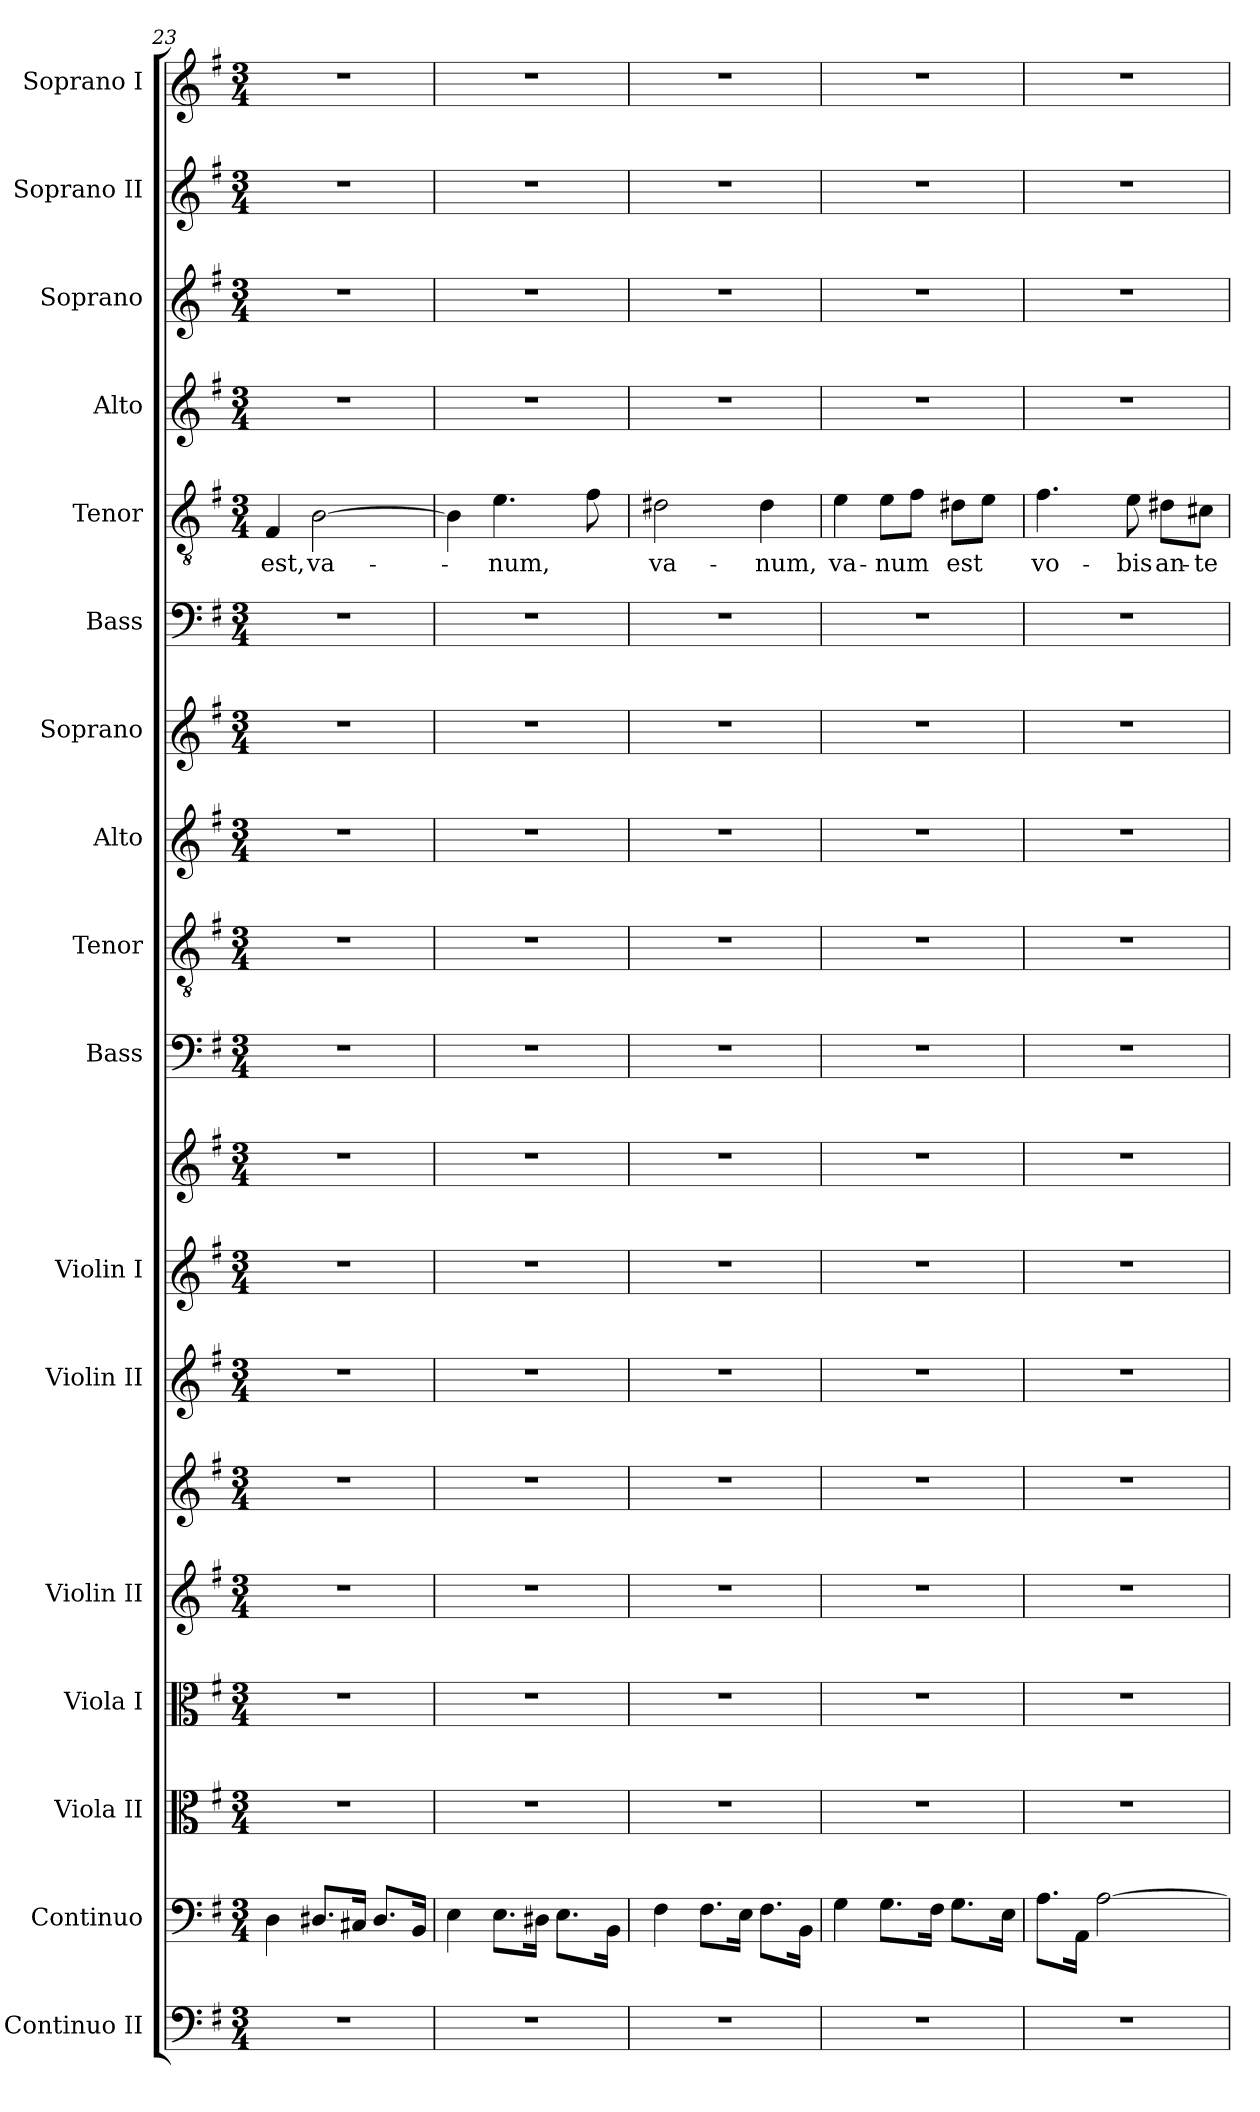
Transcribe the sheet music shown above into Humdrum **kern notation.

**kern	**kern	**kern	**kern	**kern	**kern	**kern	**kern	**kern	**kern	**kern	**kern	**kern	**kern	**kern	**text	**kern	**kern	**kern	**kern
*part17	*part16	*part15	*part14	*part13	*part13	*part12	*part11	*part11	*part10	*part9	*part8	*part7	*part6	*part5	*part5	*part4	*part3	*part2	*part1
*staff19	*staff18	*staff17	*staff16	*staff15	*staff14	*staff13	*staff12	*staff11	*staff10	*staff9	*staff8	*staff7	*staff6	*staff5	*staff5	*staff4	*staff3	*staff2	*staff1
*I"Continuo II	*I"Continuo	*I"Viola II	*I"Viola I	*I"Violin II	*	*I"Violin II	*I"Violin I	*	*I"Bass	*I"Tenor	*I"Alto	*I"Soprano	*I"Bass	*I"Tenor	*	*I"Alto	*I"Soprano	*I"Soprano II	*I"Soprano I
*	*	*I'Vla	*I'Vla	*I'Vln II	*	*I'Vln II	*I'Vln I	*	*I'B.	*I'T.	*I'A.	*I'S.	*I'B.	*I'T.	*	*I'A.	*I'S.	*I'S.	*I'S.
*clefF4	*clefF4	*clefC3	*clefC3	*clefG2	*clefG2	*clefG2	*clefG2	*clefG2	*clefF4	*clefGv2	*clefG2	*clefG2	*clefF4	*clefGv2	*	*clefG2	*clefG2	*clefG2	*clefG2
*	*	*	*	*	*	*	*	*	*	*ITrd7c12	*	*	*	*ITrd7c12	*	*	*	*	*
*k[f#]	*k[f#]	*k[f#]	*k[f#]	*k[f#]	*k[f#]	*k[f#]	*k[f#]	*k[f#]	*k[f#]	*k[f#]	*k[f#]	*k[f#]	*k[f#]	*k[f#]	*	*k[f#]	*k[f#]	*k[f#]	*k[f#]
*G:	*G:	*G:	*G:	*G:	*G:	*G:	*G:	*G:	*G:	*G:	*G:	*G:	*G:	*G:	*	*G:	*G:	*G:	*G:
*M3/4	*M3/4	*M3/4	*M3/4	*M3/4	*M3/4	*M3/4	*M3/4	*M3/4	*M3/4	*M3/4	*M3/4	*M3/4	*M3/4	*M3/4	*	*M3/4	*M3/4	*M3/4	*M3/4
=23	=23	=23	=23	=23	=23	=23	=23	=23	=23	=23	=23	=23	=23	=23	=23	=23	=23	=23	=23
!LO:N:vis=1	!	!LO:N:vis=1	!LO:N:vis=1	!LO:N:vis=1	!LO:N:vis=1	!LO:N:vis=1	!LO:N:vis=1	!LO:N:vis=1	!LO:N:vis=1	!LO:N:vis=1	!LO:N:vis=1	!LO:N:vis=1	!LO:N:vis=1	!	!	!	!	!	!
!	!	!	!	!	!	!	!	!	!	!	!	!	!	!	!LO:LY:b:color=#000000	!LO:N:vis=1	!LO:N:vis=1	!LO:N:vis=1	!LO:N:vis=1
2.r	4Di\	2.r	2.r	2.r	2.r	2.r	2.r	2.r	2.r	2.r	2.r	2.r	2.r	4FF#i/	est,	2.r	2.r	2.r	2.r
!	!	!	!	!	!	!	!	!	!	!	!	!	!	!	!LO:LY:b:color=#000000	!	!	!	!
.	8.D#Xi/L	.	.	.	.	.	.	.	.	.	.	.	.	[2BBi\	va-	.	.	.	.
.	16C#Xi/Jk	.	.	.	.	.	.	.	.	.	.	.	.	.	.	.	.	.	.
.	8.D#i/L	.	.	.	.	.	.	.	.	.	.	.	.	.	.	.	.	.	.
.	16BBi/Jk	.	.	.	.	.	.	.	.	.	.	.	.	.	.	.	.	.	.
!!LO:LB:g=z
=24	=24	=24	=24	=24	=24	=24	=24	=24	=24	=24	=24	=24	=24	=24	=24	=24	=24	=24	=24
!LO:N:vis=1	!	!LO:N:vis=1	!LO:N:vis=1	!LO:N:vis=1	!LO:N:vis=1	!LO:N:vis=1	!LO:N:vis=1	!LO:N:vis=1	!LO:N:vis=1	!LO:N:vis=1	!LO:N:vis=1	!LO:N:vis=1	!LO:N:vis=1	!	!	!LO:N:vis=1	!LO:N:vis=1	!LO:N:vis=1	!LO:N:vis=1
2.r	4Ei\	2.r	2.r	2.r	2.r	2.r	2.r	2.r	2.r	2.r	2.r	2.r	2.r	4BBi\]	.	2.r	2.r	2.r	2.r
!	!	!	!	!	!	!	!	!	!	!	!	!	!	!	!LO:LY:b:color=#000000	!	!	!	!
.	8.Ei\L	.	.	.	.	.	.	.	.	.	.	.	.	4.Ei\	-num,	.	.	.	.
.	16D#Xi\Jk	.	.	.	.	.	.	.	.	.	.	.	.	.	.	.	.	.	.
.	8.Ei\L	.	.	.	.	.	.	.	.	.	.	.	.	.	.	.	.	.	.
.	.	.	.	.	.	.	.	.	.	.	.	.	.	8F#i\	.	.	.	.	.
.	16BBi\Jk	.	.	.	.	.	.	.	.	.	.	.	.	.	.	.	.	.	.
=25	=25	=25	=25	=25	=25	=25	=25	=25	=25	=25	=25	=25	=25	=25	=25	=25	=25	=25	=25
!LO:N:vis=1	!	!LO:N:vis=1	!LO:N:vis=1	!LO:N:vis=1	!LO:N:vis=1	!LO:N:vis=1	!LO:N:vis=1	!LO:N:vis=1	!LO:N:vis=1	!LO:N:vis=1	!LO:N:vis=1	!LO:N:vis=1	!LO:N:vis=1	!	!	!	!	!	!
!	!	!	!	!	!	!	!	!	!	!	!	!	!	!	!LO:LY:b:color=#000000	!LO:N:vis=1	!LO:N:vis=1	!LO:N:vis=1	!LO:N:vis=1
2.r	4F#i\	2.r	2.r	2.r	2.r	2.r	2.r	2.r	2.r	2.r	2.r	2.r	2.r	2D#Xi\	va-	2.r	2.r	2.r	2.r
.	8.F#i\L	.	.	.	.	.	.	.	.	.	.	.	.	.	.	.	.	.	.
.	16Ei\Jk	.	.	.	.	.	.	.	.	.	.	.	.	.	.	.	.	.	.
!	!	!	!	!	!	!	!	!	!	!	!	!	!	!	!LO:LY:b:color=#000000	!	!	!	!
.	8.F#i\L	.	.	.	.	.	.	.	.	.	.	.	.	4D#i\	-num,	.	.	.	.
.	16BBi\Jk	.	.	.	.	.	.	.	.	.	.	.	.	.	.	.	.	.	.
=26	=26	=26	=26	=26	=26	=26	=26	=26	=26	=26	=26	=26	=26	=26	=26	=26	=26	=26	=26
!LO:N:vis=1	!	!LO:N:vis=1	!LO:N:vis=1	!LO:N:vis=1	!LO:N:vis=1	!LO:N:vis=1	!LO:N:vis=1	!LO:N:vis=1	!LO:N:vis=1	!LO:N:vis=1	!LO:N:vis=1	!LO:N:vis=1	!LO:N:vis=1	!	!	!	!	!	!
!	!	!	!	!	!	!	!	!	!	!	!	!	!	!	!LO:LY:b:color=#000000	!LO:N:vis=1	!LO:N:vis=1	!LO:N:vis=1	!LO:N:vis=1
2.r	4Gi\	2.r	2.r	2.r	2.r	2.r	2.r	2.r	2.r	2.r	2.r	2.r	2.r	4Ei\	va-	2.r	2.r	2.r	2.r
!	!	!	!	!	!	!	!	!	!	!	!	!	!	!	!LO:LY:b:color=#000000	!	!	!	!
.	8.Gi\L	.	.	.	.	.	.	.	.	.	.	.	.	8Ei\L	-num	.	.	.	.
.	.	.	.	.	.	.	.	.	.	.	.	.	.	8F#i\J	.	.	.	.	.
.	16F#i\Jk	.	.	.	.	.	.	.	.	.	.	.	.	.	.	.	.	.	.
!	!	!	!	!	!	!	!	!	!	!	!	!	!	!	!LO:LY:b:color=#000000	!	!	!	!
.	8.Gi\L	.	.	.	.	.	.	.	.	.	.	.	.	8D#Xi\L	est	.	.	.	.
.	.	.	.	.	.	.	.	.	.	.	.	.	.	8Ei\J	.	.	.	.	.
.	16Ei\Jk	.	.	.	.	.	.	.	.	.	.	.	.	.	.	.	.	.	.
=27	=27	=27	=27	=27	=27	=27	=27	=27	=27	=27	=27	=27	=27	=27	=27	=27	=27	=27	=27
!LO:N:vis=1	!	!LO:N:vis=1	!LO:N:vis=1	!LO:N:vis=1	!LO:N:vis=1	!LO:N:vis=1	!LO:N:vis=1	!LO:N:vis=1	!LO:N:vis=1	!LO:N:vis=1	!LO:N:vis=1	!LO:N:vis=1	!LO:N:vis=1	!	!	!	!	!	!
!	!	!	!	!	!	!	!	!	!	!	!	!	!	!	!LO:LY:b:color=#000000	!LO:N:vis=1	!LO:N:vis=1	!LO:N:vis=1	!LO:N:vis=1
2.r	8.Ai\L	2.r	2.r	2.r	2.r	2.r	2.r	2.r	2.r	2.r	2.r	2.r	2.r	4.F#i\	vo-	2.r	2.r	2.r	2.r
.	16AAi\Jk	.	.	.	.	.	.	.	.	.	.	.	.	.	.	.	.	.	.
.	[2Ai\	.	.	.	.	.	.	.	.	.	.	.	.	.	.	.	.	.	.
!	!	!	!	!	!	!	!	!	!	!	!	!	!	!	!LO:LY:b:color=#000000	!	!	!	!
.	.	.	.	.	.	.	.	.	.	.	.	.	.	8Ei\	-bis	.	.	.	.
!	!	!	!	!	!	!	!	!	!	!	!	!	!	!	!LO:LY:b:color=#000000	!	!	!	!
.	.	.	.	.	.	.	.	.	.	.	.	.	.	8D#Xi\L	an-	.	.	.	.
!	!	!	!	!	!	!	!	!	!	!	!	!	!	!	!LO:LY:b:color=#000000	!	!	!	!
.	.	.	.	.	.	.	.	.	.	.	.	.	.	8C#Xi\J	-te	.	.	.	.
=	=	=	=	=	=	=	=	=	=	=	=	=	=	=	=	=	=	=	=
*-	*-	*-	*-	*-	*-	*-	*-	*-	*-	*-	*-	*-	*-	*-	*-	*-	*-	*-	*-
